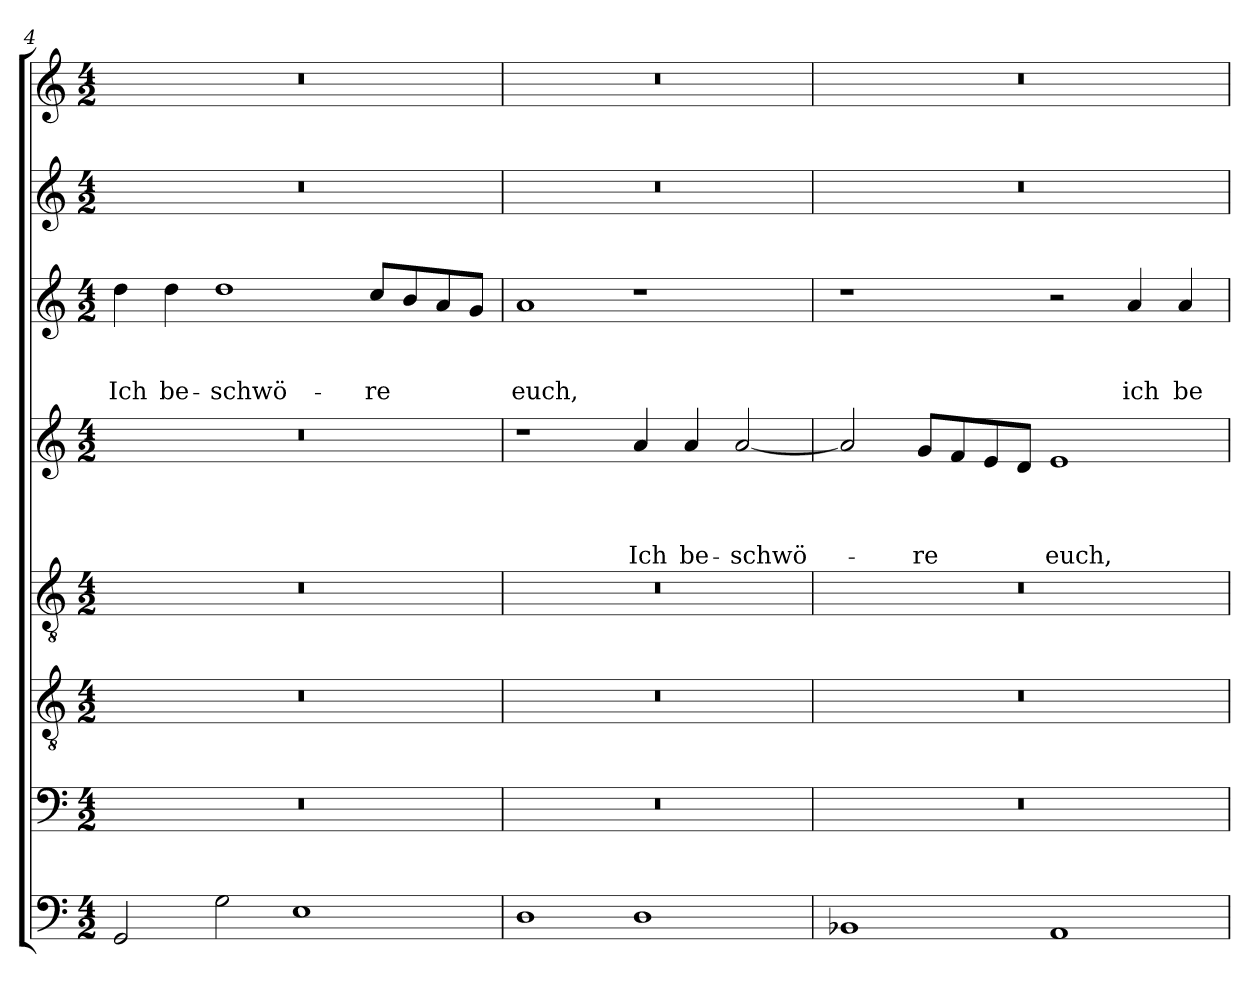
**kern	**kern	**kern	**kern	**kern	**text	**text	**text	**text	**kern	**text	**text	**text	**kern	**kern
*part8	*part7	*part6	*part5	*part4	*part4	*part4	*part4	*part4	*part3	*part3	*part3	*part3	*part2	*part1
*staff8	*staff7	*staff6	*staff5	*staff4	*staff4	*staff4	*staff4	*staff4	*staff3	*staff3	*staff3	*staff3	*staff2	*staff1
*clefF4	*clefF4	*clefGv2	*clefGv2	*clefG2	*	*	*	*	*clefG2	*	*	*	*clefG2	*clefG2
*k[]	*k[]	*k[]	*k[]	*k[]	*	*	*	*	*k[]	*	*	*	*k[]	*k[]
*C:	*C:	*C:	*C:	*C:	*	*	*	*	*C:	*	*	*	*C:	*C:
*M4/2	*M4/2	*M4/2	*M4/2	*M4/2	*	*	*	*	*M4/2	*	*	*	*M4/2	*M4/2
=4	=4	=4	=4	=4	=4	=4	=4	=4	=4	=4	=4	=4	=4	=4
!	!	!	!	!	!	!	!	!	!	!	!	!LO:LY:b	!	!
2GG/	0r	0r	0r	0r	.	.	.	.	4dd\	.	.	Ich	0r	0r
!	!	!	!	!	!	!	!	!	!	!	!	!LO:LY:b	!	!
.	.	.	.	.	.	.	.	.	4dd\	.	.	be-	.	.
!	!	!	!	!	!	!	!	!	!	!	!	!LO:LY:b	!	!
2G\	.	.	.	.	.	.	.	.	1dd	.	.	-schwö-	.	.
1E	.	.	.	.	.	.	.	.	.	.	.	.	.	.
!	!	!	!	!	!	!	!	!	!	!	!	!LO:LY:b	!	!
.	.	.	.	.	.	.	.	.	8cc/L	.	.	-re	.	.
.	.	.	.	.	.	.	.	.	8b/	.	.	.	.	.
.	.	.	.	.	.	.	.	.	8a/	.	.	.	.	.
.	.	.	.	.	.	.	.	.	8g/J	.	.	.	.	.
=5	=5	=5	=5	=5	=5	=5	=5	=5	=5	=5	=5	=5	=5	=5
!	!	!	!	!	!	!	!	!	!	!	!	!LO:LY:b	!	!
1D	0r	0r	0r	1r	.	.	.	.	1a	.	.	euch,	0r	0r
!	!	!	!	!	!	!	!	!LO:LY:b	!	!	!	!	!	!
1D	.	.	.	4a/	.	.	.	Ich	1r	.	.	.	.	.
!	!	!	!	!	!	!	!	!LO:LY:b	!	!	!	!	!	!
.	.	.	.	4a/	.	.	.	be-	.	.	.	.	.	.
!	!	!	!	!	!	!	!	!LO:LY:b	!	!	!	!	!	!
.	.	.	.	[2a/	.	.	.	-schwö-	.	.	.	.	.	.
!!LO:LB:g=z
=6	=6	=6	=6	=6	=6	=6	=6	=6	=6	=6	=6	=6	=6	=6
1BB-X	0r	0r	0r	2a/]	.	.	.	.	1r	.	.	.	0r	0r
!	!	!	!	!	!	!	!	!LO:LY:b	!	!	!	!	!	!
.	.	.	.	8g/L	.	.	.	-re	.	.	.	.	.	.
.	.	.	.	8f/	.	.	.	.	.	.	.	.	.	.
.	.	.	.	8e/	.	.	.	.	.	.	.	.	.	.
.	.	.	.	8d/J	.	.	.	.	.	.	.	.	.	.
!	!	!	!	!	!	!	!	!LO:LY:b	!	!	!	!	!	!
1AA	.	.	.	1e	.	.	.	euch,	2r	.	.	.	.	.
!	!	!	!	!	!	!	!	!	!	!	!	!LO:LY:b	!	!
.	.	.	.	.	.	.	.	.	4a/	.	.	ich	.	.
!	!	!	!	!	!	!	!	!	!	!	!	!LO:LY:b	!	!
.	.	.	.	.	.	.	.	.	4a/	.	.	be-	.	.
=	=	=	=	=	=	=	=	=	=	=	=	=	=	=
*-	*-	*-	*-	*-	*-	*-	*-	*-	*-	*-	*-	*-	*-	*-
